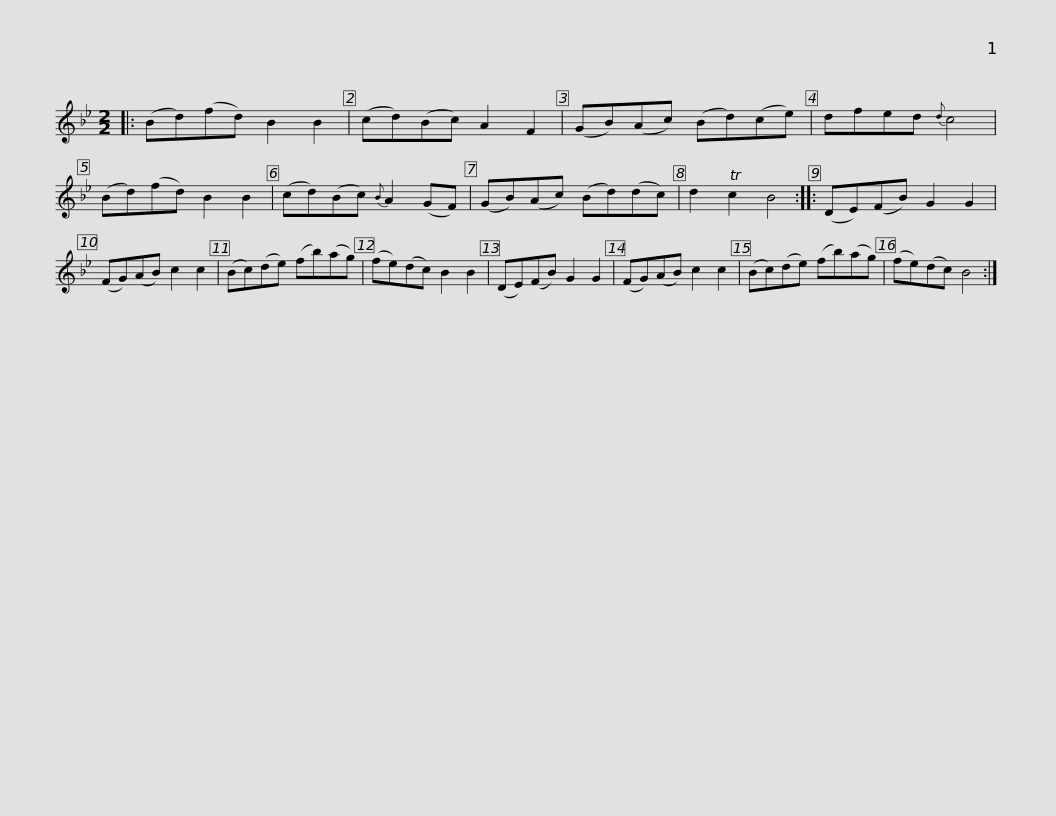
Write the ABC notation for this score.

X:1
L:1/8
M:2/2
I:linebreak $
K:Bb
V:1 treble
V:1
|: (Bd)(fd) B2 B2 | (cd)(Bc) A2 F2 | (GB)(Ac) (Bd)(ce) | dfed{d} c4 | (Bd)(fd) B2 B2 | %5
 (cd)(Bc){B} A2 (GF) |$ (GB)(Ac) (Bd)(dc) | d2 Tc2 B4 :: (DE)(FB) G2 G2 | (FG)(AB) c2 c2 | %10
 (Bc)(de) (fb)(ag) | (fe)(dc) B2 B2 | (DE)(FB) G2 G2 |$ (FG)(AB) c2 c2 | (Bc)(de) (fb)(ag) | %15
 (fe)(dc) B4 :| %16
